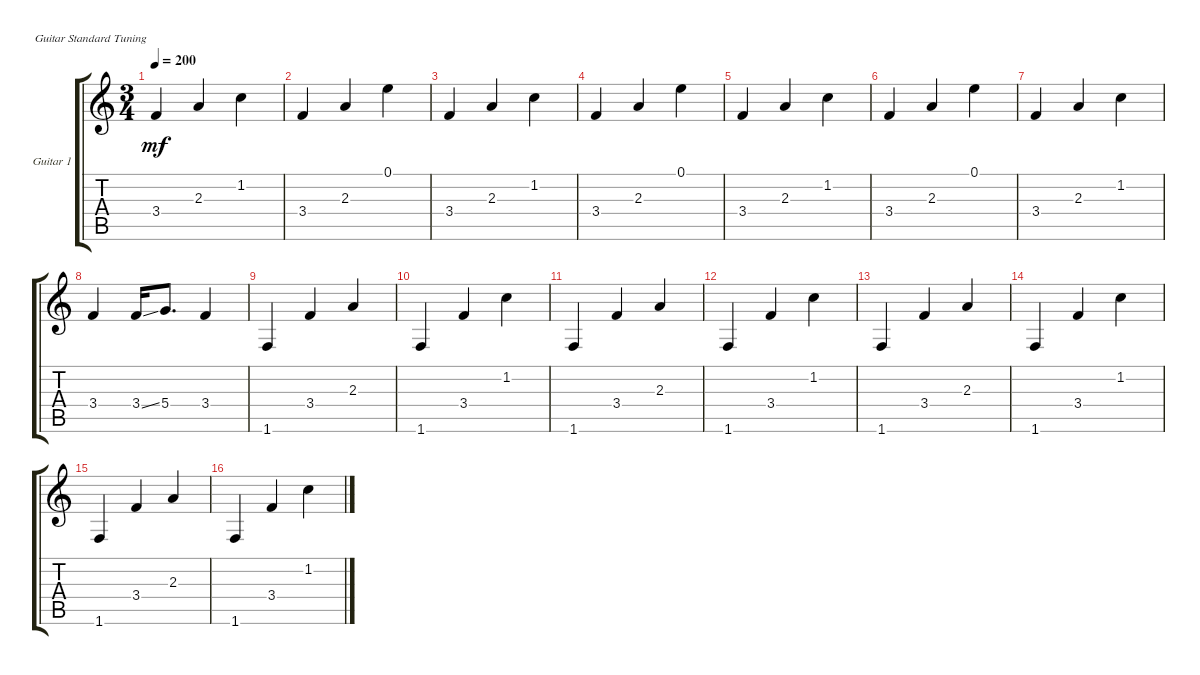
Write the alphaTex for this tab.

\bracketExtendMode groupsimilarinstruments
\firstSystemTrackNameOrientation horizontal
\otherSystemsTrackNameOrientation horizontal
\track ("Acoustic Guitar 1" "Guitar 1") {instrument acousticguitarsteel}
\staff {score tabs}
\tuning (E4 B3 G3 D3 A2 E2)
\ts (3 4)
\tempo 200
\clef g2
\scale
0.333333
\ks c
3.4.4{dy mf} 2.3.4 1.2.4 |
\scale
0.333333 3.4.4 2.3.4 0.1.4 |
\scale
0.333333 3.4.4 2.3.4 1.2.4 |
\scale
0.333333 3.4.4 2.3.4 0.1.4 |
\scale
0.333333 3.4.4 2.3.4 1.2.4 |
\scale
0.333333 3.4.4 2.3.4 0.1.4 |
\scale
0.333333 3.4.4 2.3.4 1.2.4 |
\scale
0.333333 3.4.4 3.4{ss}.16 5.4.8{d} 3.4.4 |
\scale
0.333333 1.6.4 3.4.4 2.3.4 |
\scale
0.333333 1.6.4 3.4.4 1.2.4 |
\scale
0.333333 1.6.4 3.4.4 2.3.4 |
\scale
0.333333 1.6.4 3.4.4 1.2.4 |
\scale
0.333333 1.6.4 3.4.4 2.3.4 |
\scale
0.333333 1.6.4 3.4.4 1.2.4 |
\scale
0.333333 1.6.4 3.4.4 2.3.4 |
\scale
0.333333 1.6.4 3.4.4 1.2.4
